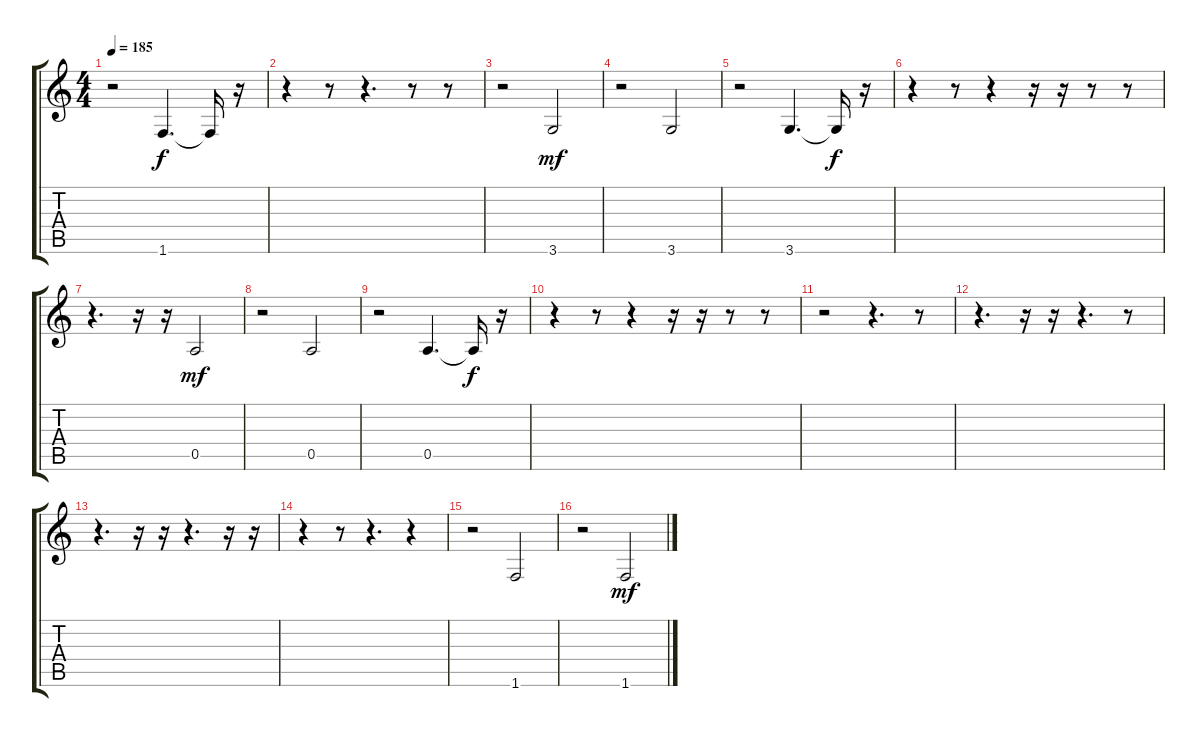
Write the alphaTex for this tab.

\track "" {instrument electricbassfinger}
\staff {score tabs}
\tuning (E4 B3 G3 D3 A2 E2) {hide}
\ts (4 4)
\tempo 185
\clef g2
\ks c
r.2{dy mf} 1.6.4{d dy f} 1.6{t}.16 r.16 |
r.4 r.8 r.4{d} r.8 r.8 |
r.2 3.6.2{dy mf} |
r.2 3.6.2 |
r.2 3.6.4{d} 3.6{t}.16{dy f} r.16 |
r.4 r.8 r.4 r.16 r.16 r.8 r.8 |
r.4{d} r.16 r.16 0.5.2{dy mf} |
r.2 0.5.2 |
r.2 0.5.4{d} 0.5{t}.16{dy f} r.16 |
r.4 r.8 r.4 r.16 r.16 r.8 r.8 |
r.2 r.4{d} r.8 |
r.4{d} r.16 r.16 r.4{d} r.8 |
r.4{d} r.16 r.16 r.4{d} r.16 r.16 |
r.4 r.8 r.4{d} r.4 |
r.2 1.6.2 |
r.2 1.6.2{dy mf}
